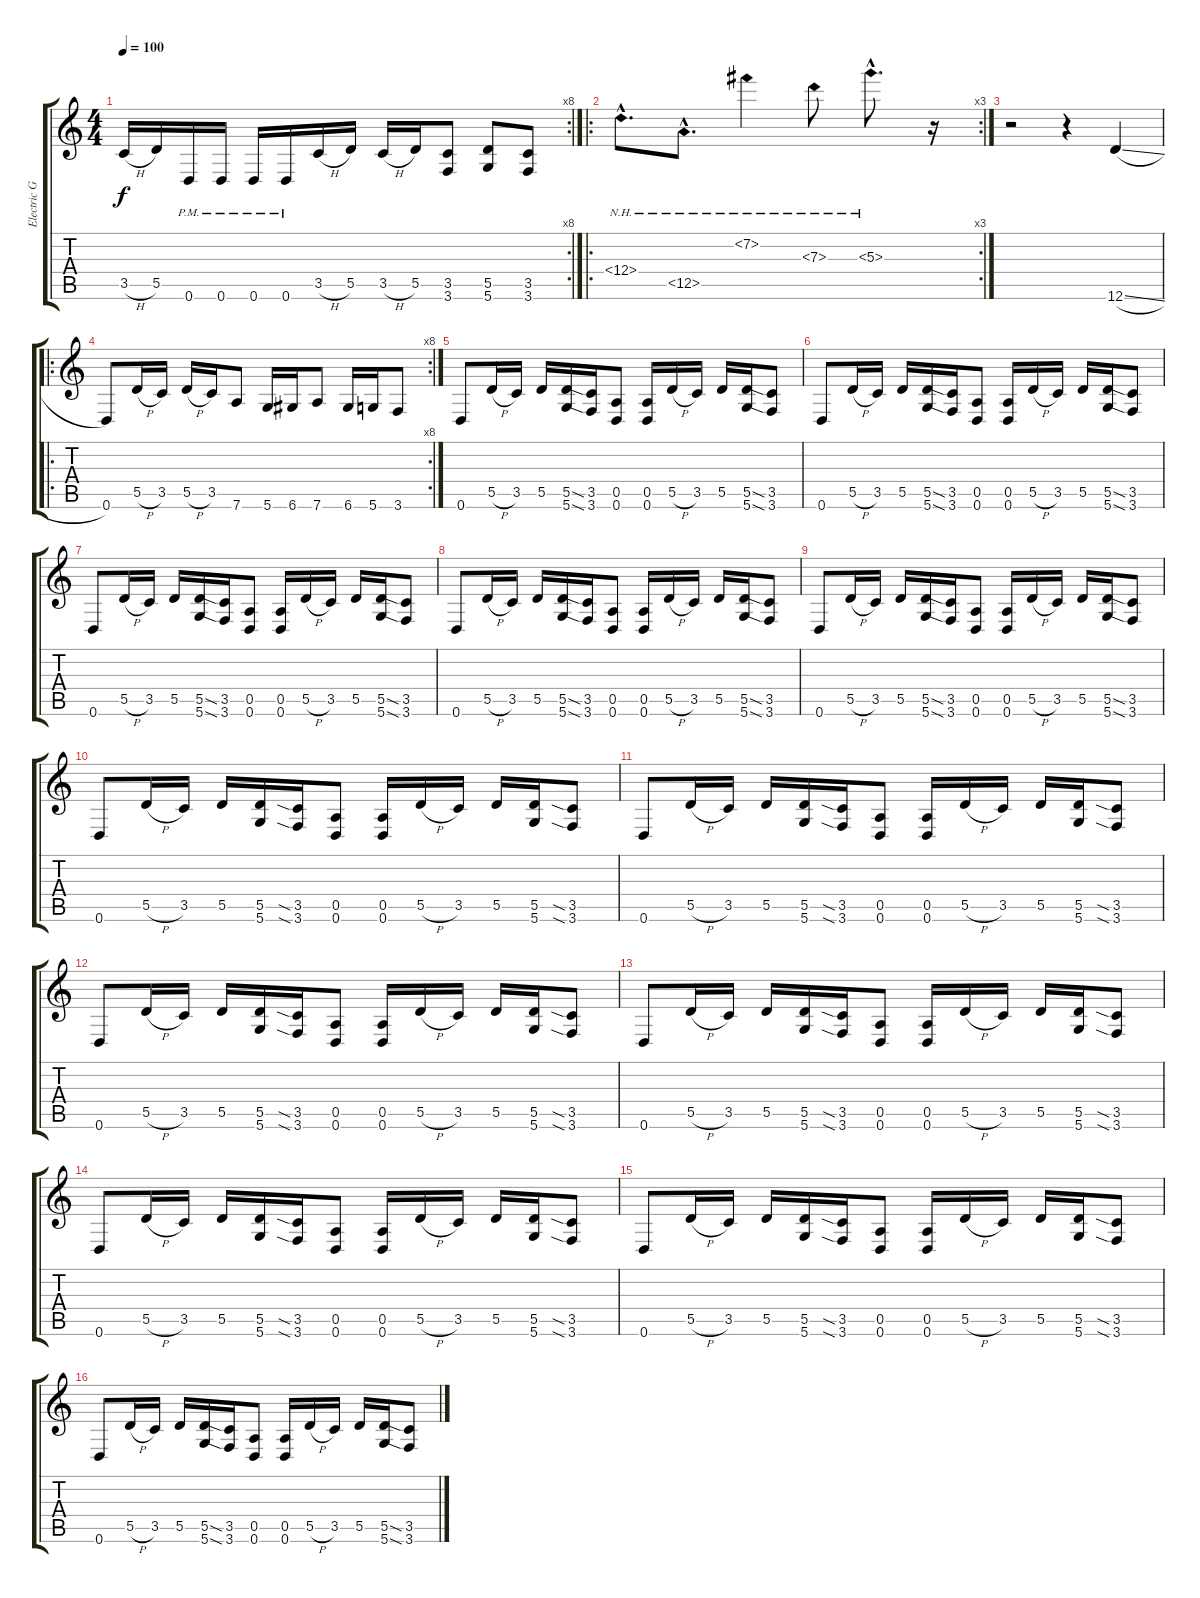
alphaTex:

\track ("Electric Guitar Dropped D" "Electric G") {instrument overdrivenguitar}
\staff {score tabs}
\tuning (E4 B3 G3 D3 A2 D2) {hide}
\rc 8
\ts (4 4)
\tempo 100
\clef g2
\ks c
3.5{h}.16{dy f} 5.5.16 0.6{pm}.16 0.6{pm}.16 0.6{pm}.16 0.6{pm}.16 3.5{h}.16 5.5.16 3.5{h}.16 5.5.16 (3.5 3.6).8 (5.5 5.6).8 (3.5 3.6).8 |
\ro
\rc 3
12.4{nh hac}.8{d} 12.5{nh hac}.8{d} 7.2{nh}.4 7.3{nh}.8 5.3{nh hac}.8{d} r.16 |
r.2 r.4 12.6{sl}.4 |
\ro
\rc 8
0.6.8 5.5{h}.16 3.5.16 5.5{h}.16 3.5.16 7.6.8 5.6.16 6.6.16 7.6.8 6.6.16 5.6.16 3.6.8 |
0.6.8 5.5{h}.16 3.5.16 5.5.16 (5.5 5.6).16 (3.5{sia} 3.6{sia}).16 (0.5 0.6).8 (0.5 0.6).16 5.5{h}.16 3.5.16 5.5.16 (5.5 5.6).16 (3.5{sia} 3.6{sia}).8 |
0.6.8 5.5{h}.16 3.5.16 5.5.16 (5.5 5.6).16 (3.5{sia} 3.6{sia}).16 (0.5 0.6).8 (0.5 0.6).16 5.5{h}.16 3.5.16 5.5.16 (5.5 5.6).16 (3.5{sia} 3.6{sia}).8 |
0.6.8 5.5{h}.16 3.5.16 5.5.16 (5.5 5.6).16 (3.5{sia} 3.6{sia}).16 (0.5 0.6).8 (0.5 0.6).16 5.5{h}.16 3.5.16 5.5.16 (5.5 5.6).16 (3.5{sia} 3.6{sia}).8 |
0.6.8 5.5{h}.16 3.5.16 5.5.16 (5.5 5.6).16 (3.5{sia} 3.6{sia}).16 (0.5 0.6).8 (0.5 0.6).16 5.5{h}.16 3.5.16 5.5.16 (5.5 5.6).16 (3.5{sia} 3.6{sia}).8 |
0.6.8 5.5{h}.16 3.5.16 5.5.16 (5.5 5.6).16 (3.5{sia} 3.6{sia}).16 (0.5 0.6).8 (0.5 0.6).16 5.5{h}.16 3.5.16 5.5.16 (5.5 5.6).16 (3.5{sia} 3.6{sia}).8 |
0.6.8 5.5{h}.16 3.5.16 5.5.16 (5.5 5.6).16 (3.5{sia} 3.6{sia}).16 (0.5 0.6).8 (0.5 0.6).16 5.5{h}.16 3.5.16 5.5.16 (5.5 5.6).16 (3.5{sia} 3.6{sia}).8 |
0.6.8 5.5{h}.16 3.5.16 5.5.16 (5.5 5.6).16 (3.5{sia} 3.6{sia}).16 (0.5 0.6).8 (0.5 0.6).16 5.5{h}.16 3.5.16 5.5.16 (5.5 5.6).16 (3.5{sia} 3.6{sia}).8 |
0.6.8 5.5{h}.16 3.5.16 5.5.16 (5.5 5.6).16 (3.5{sia} 3.6{sia}).16 (0.5 0.6).8 (0.5 0.6).16 5.5{h}.16 3.5.16 5.5.16 (5.5 5.6).16 (3.5{sia} 3.6{sia}).8 |
0.6.8 5.5{h}.16 3.5.16 5.5.16 (5.5 5.6).16 (3.5{sia} 3.6{sia}).16 (0.5 0.6).8 (0.5 0.6).16 5.5{h}.16 3.5.16 5.5.16 (5.5 5.6).16 (3.5{sia} 3.6{sia}).8 |
0.6.8 5.5{h}.16 3.5.16 5.5.16 (5.5 5.6).16 (3.5{sia} 3.6{sia}).16 (0.5 0.6).8 (0.5 0.6).16 5.5{h}.16 3.5.16 5.5.16 (5.5 5.6).16 (3.5{sia} 3.6{sia}).8 |
0.6.8 5.5{h}.16 3.5.16 5.5.16 (5.5 5.6).16 (3.5{sia} 3.6{sia}).16 (0.5 0.6).8 (0.5 0.6).16 5.5{h}.16 3.5.16 5.5.16 (5.5 5.6).16 (3.5{sia} 3.6{sia}).8 |
0.6.8 5.5{h}.16 3.5.16 5.5.16 (5.5 5.6).16 (3.5{sia} 3.6{sia}).16 (0.5 0.6).8 (0.5 0.6).16 5.5{h}.16 3.5.16 5.5.16 (5.5 5.6).16 (3.5{sia} 3.6{sia}).8
